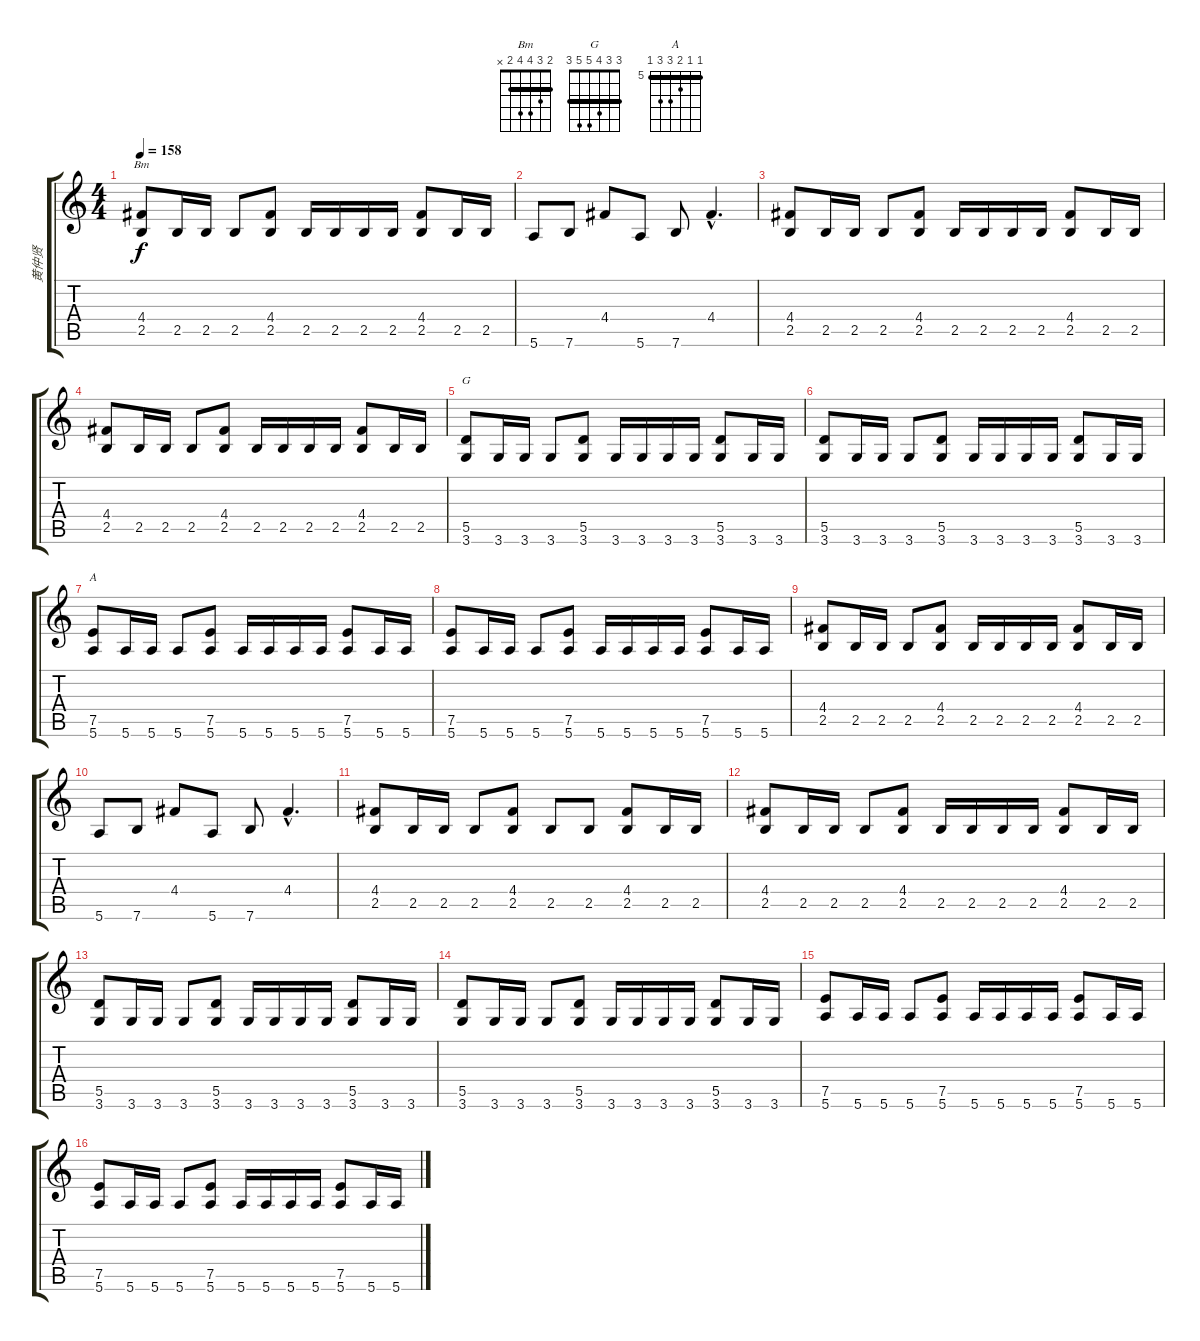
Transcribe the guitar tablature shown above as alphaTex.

\track ("黄仲贤" "黄仲贤") {instrument overdrivenguitar}
\staff {score tabs}
\tuning (E4 B3 G3 D3 A2 E2) {hide}
\chord ("Bm" 2 3 4 4 2 x) {barre 2}
\chord ("G" 3 3 4 5 5 3) {barre 3}
\chord ("A" 5 5 6 7 7 5) {firstfret 5 barre 5}
\ts (4 4)
\tempo 158
\clef g2
\ks c
(4.4 2.5).8{ch "Bm" dy f} 2.5.16 2.5.16 2.5.8 (4.4 2.5).8 2.5.16 2.5.16 2.5.16 2.5.16 (4.4 2.5).8 2.5.16 2.5.16 |
5.6.8 7.6.8 4.4.8 5.6.8 7.6.8 4.4{hac}.4{d} |
(4.4 2.5).8 2.5.16 2.5.16 2.5.8 (4.4 2.5).8 2.5.16 2.5.16 2.5.16 2.5.16 (4.4 2.5).8 2.5.16 2.5.16 |
(4.4 2.5).8 2.5.16 2.5.16 2.5.8 (4.4 2.5).8 2.5.16 2.5.16 2.5.16 2.5.16 (4.4 2.5).8 2.5.16 2.5.16 |
(5.5 3.6).8{ch "G"} 3.6.16 3.6.16 3.6.8 (5.5 3.6).8 3.6.16 3.6.16 3.6.16 3.6.16 (5.5 3.6).8 3.6.16 3.6.16 |
(5.5 3.6).8 3.6.16 3.6.16 3.6.8 (5.5 3.6).8 3.6.16 3.6.16 3.6.16 3.6.16 (5.5 3.6).8 3.6.16 3.6.16 |
(7.5 5.6).8{ch "A"} 5.6.16 5.6.16 5.6.8 (7.5 5.6).8 5.6.16 5.6.16 5.6.16 5.6.16 (7.5 5.6).8 5.6.16 5.6.16 |
(7.5 5.6).8 5.6.16 5.6.16 5.6.8 (7.5 5.6).8 5.6.16 5.6.16 5.6.16 5.6.16 (7.5 5.6).8 5.6.16 5.6.16 |
(4.4 2.5).8 2.5.16 2.5.16 2.5.8 (4.4 2.5).8 2.5.16 2.5.16 2.5.16 2.5.16 (4.4 2.5).8 2.5.16 2.5.16 |
5.6.8 7.6.8 4.4.8 5.6.8 7.6.8 4.4{hac}.4{d} |
(4.4 2.5).8 2.5.16 2.5.16 2.5.8 (4.4 2.5).8 2.5.8 2.5.8 (4.4 2.5).8 2.5.16 2.5.16 |
(4.4 2.5).8 2.5.16 2.5.16 2.5.8 (4.4 2.5).8 2.5.16 2.5.16 2.5.16 2.5.16 (4.4 2.5).8 2.5.16 2.5.16 |
(5.5 3.6).8 3.6.16 3.6.16 3.6.8 (5.5 3.6).8 3.6.16 3.6.16 3.6.16 3.6.16 (5.5 3.6).8 3.6.16 3.6.16 |
(5.5 3.6).8 3.6.16 3.6.16 3.6.8 (5.5 3.6).8 3.6.16 3.6.16 3.6.16 3.6.16 (5.5 3.6).8 3.6.16 3.6.16 |
(7.5 5.6).8 5.6.16 5.6.16 5.6.8 (7.5 5.6).8 5.6.16 5.6.16 5.6.16 5.6.16 (7.5 5.6).8 5.6.16 5.6.16 |
(7.5 5.6).8 5.6.16 5.6.16 5.6.8 (7.5 5.6).8 5.6.16 5.6.16 5.6.16 5.6.16 (7.5 5.6).8 5.6.16 5.6.16
